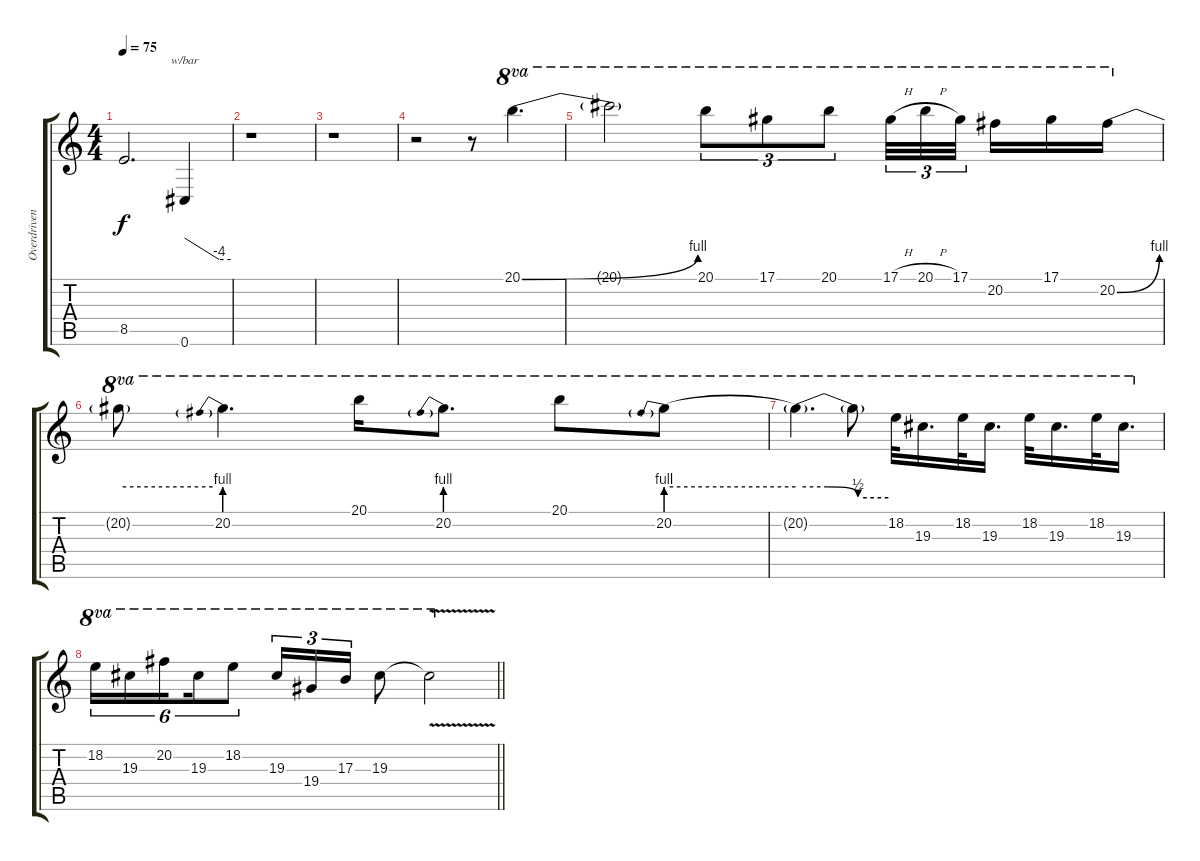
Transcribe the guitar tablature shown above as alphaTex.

\track ("Overdriven" "Overdriven") {instrument overdrivenguitar}
\staff {score tabs}
\tuning (Eb4 Bb3 Gb3 Db3 Ab2 Db2) {hide}
\ts (4 4)
\tempo 75
\clef g2
\ks c
8.5{t}.2{d dy f} 0.6.4{tbe (custom default 0 0 45 -16 60 -16)} |
r.1 |
r.1 |
r.2 r.8 20.1{be (bend 0 0 60 4)}.4{d ot 8va} |
20.1{t}.2{ot 8va} 20.1.8{tu (3 2) ot 8va} 17.1.8{tu (3 2) ot 8va} 20.1.8{tu (3 2) ot 8va} 17.1{h}.32{tu (3 2) ot 8va} 20.1{h}.32{tu (3 2) ot 8va} 17.1.32{tu (3 2) ot 8va beam splitsecondary} 20.2.16{ot 8va} 17.1.16{ot 8va} 20.2{be (bend 0 0 60 4)}.16{ot 8va} |
20.2{be (hold 0 4 60 4) t}.8{ot 8va} 20.2{be (prebend 0 4 60 4)}.4{d ot 8va} 20.1.16{ot 8va} 20.2{be (prebend 0 4 60 4)}.8{d ot 8va} 20.1.8{ot 8va} 20.2{be (prebend 0 4 60 4)}.8{ot 8va} |
20.2{be (custom 0 4 20 4 40 2 60 2) t}.4{d ot 8va} 20.2{t}.8{ot 8va} 18.2.32{ot 8va} 19.3.16{d ot 8va} 18.2.32{ot 8va} 19.3.16{d ot 8va} 18.2.32{ot 8va} 19.3.16{d ot 8va} 18.2.32{ot 8va} 19.3.16{d ot 8va} |
\barLineRight lightlight
18.2.16{tu (6 4) ot 8va} 19.3.16{tu (6 4) ot 8va} 20.2.16{tu (6 4) ot 8va beam splitsecondary} 19.3.16{tu (6 4) ot 8va} 18.2.8{tu (6 4) ot 8va} 19.3.16{tu (3 2) ot 8va} 19.4.16{tu (3 2) ot 8va} 17.3.16{tu (3 2) ot 8va} 19.3.8{ot 8va} 19.3{v t}.2{ot 8va}
